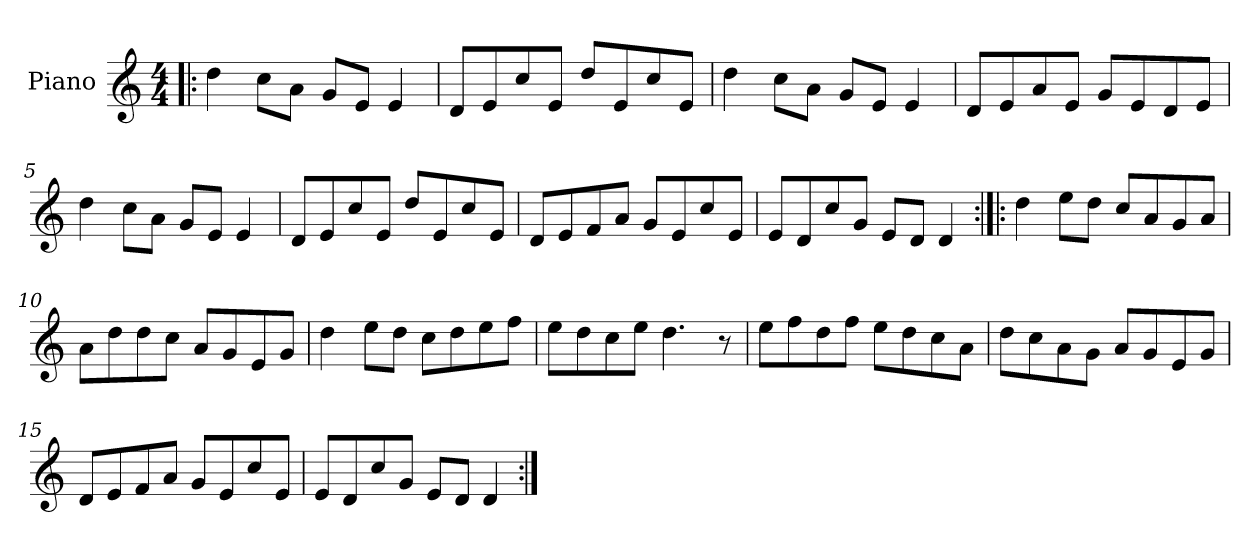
**kern
*part1
*staff1
*I"Piano
*I'Pno
*clefG2
*k[]
*M4/4
=1!|:
4dd\
8cc\L
8a\J
8g/L
8e/J
4e/
=2
8d/L
8e/
8cc/
8e/J
8dd/L
8e/
8cc/
8e/J
=3
4dd\
8cc\L
8a\J
8g/L
8e/J
4e/
=4
8d/L
8e/
8a/
8e/J
8g/L
8e/
8d/
8e/J
!!LO:LB:g=z
=5
4dd\
8cc\L
8a\J
8g/L
8e/J
4e/
=6
8d/L
8e/
8cc/
8e/J
8dd/L
8e/
8cc/
8e/J
=7
8d/L
8e/
8f/
8a/J
8g/L
8e/
8cc/
8e/J
=8
8e/L
8d/
8cc/
8g/J
8e/L
8d/J
4d/
=9:|!|:
4dd\
8ee\L
8dd\J
8cc/L
8a/
8g/
8a/J
!!LO:LB:g=z
=10
8a\L
8dd\
8dd\
8cc\J
8a/L
8g/
8e/
8g/J
=11
4dd\
8ee\L
8dd\J
8cc\L
8dd\
8ee\
8ff\J
=12
8ee\L
8dd\
8cc\
8ee\J
4.dd\
8r
=13
8ee\L
8ff\
8dd\
8ff\J
8ee\L
8dd\
8cc\
8a\J
=14
8dd\L
8cc\
8a\
8g\J
8a/L
8g/
8e/
8g/J
!!LO:LB:g=z
=15
8d/L
8e/
8f/
8a/J
8g/L
8e/
8cc/
8e/J
=16
8e/L
8d/
8cc/
8g/J
8e/L
8d/J
4d/
=:|!
*-
